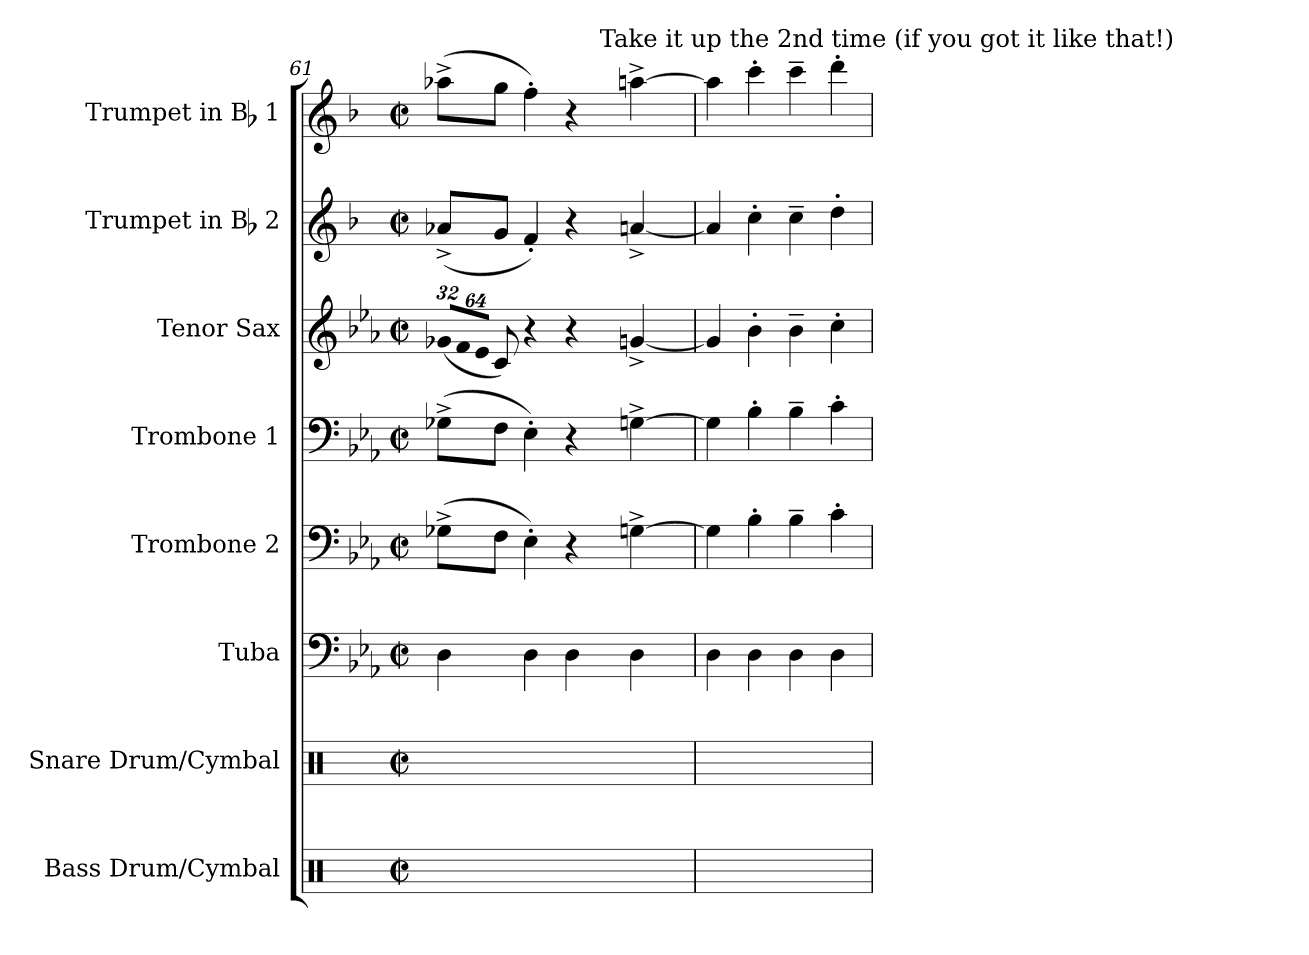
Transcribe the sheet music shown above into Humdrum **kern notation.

**kern	**kern	**kern	**kern	**kern	**kern	**kern	**kern
*part8	*part7	*part6	*part5	*part4	*part3	*part2	*part1
*staff8	*staff7	*staff6	*staff5	*staff4	*staff3	*staff2	*staff1
*I"Bass Drum/Cymbal	*I"Snare Drum/Cymbal	*I"Tuba	*I"Trombone 2	*I"Trombone 1	*I"Tenor Sax	*I"Trumpet in Bb 2	*I"Trumpet in Bb 1
*I'B.D./Cym	*I'S.D./Cym	*I'Tuba	*I'Tbn. 2	*I'Tbn. 1	*I'T. Sx.	*	*
*clefX	*clefX	*clefF4	*clefF4	*clefF4	*clefG2	*clefG2	*clefG2
*	*	*	*	*	*ITrd8c14	*ITrd1c2	*ITrd1c2
*k[]	*k[]	*k[b-e-a-]	*k[b-e-a-]	*k[b-e-a-]	*k[b-e-a-]	*k[b-e-a-]	*k[b-e-a-]
*C:	*C:	*E-:	*E-:	*E-:	*E-:	*E-:	*E-:
*M2/2	*M2/2	*M2/2	*M2/2	*M2/2	*M2/2	*M2/2	*M2/2
*met(c|)	*met(c|)	*met(c|)	*met(c|)	*met(c|)	*met(c|)	*met(c|)	*met(c|)
*	*	*	*	*	*Xbrackettup	*	*
=61	=61	=61	=61	=61	=61	=61	=61
!	!	!	!	!	!LO:N:vis=16	!	!
*	*	*	*	*	*	*	*^
4Ri\	4Ri\	4Di\	(8G-X^i\L	(8G-X^i\L	(512%21G-Xi/LL	(8g-X^i/L	(8gg-X^i\L	2ryy
!	!	!	!	!	!LO:N:vis=16	!	!	!
.	.	.	.	.	1024%43Fi/	.	.	.
!	!	!	!	!	!LO:N:vis=16	!	!	!
.	.	.	.	.	1024%43E-i/JJ	.	.	.
.	.	.	8Fi\J	8Fi\J	8Ci/)	8fi/J	8ffi\J	.
4Ri\	4Ri\	4Di\	4E-'i\)	4E-'i\)	4r	4e-'i/)	4ee-'i\)	.
4Ri\	4Ri\	4Di\	4r	4r	4r	4r	4r	16ryy
.	.	.	.	.	.	.	.	32ryy
.	.	.	.	.	.	.	.	256..ryy
!	!	!	!	!	!	!	!	!LO:TX:a:t=Take it up the 2nd time (if you got it like that!)
.	.	.	.	.	.	.	.	4ryy
4Ri\	4Ri\	4Di\	[>4Gn^i\	[>4Gn^i\	[<4Gn^i/	[<4gn^i/	[>4ggn^i\	.
.	.	.	.	.	.	.	.	8ryy
.	.	.	.	.	.	.	.	64ryy
.	.	.	.	.	.	.	.	128ryy
.	.	.	.	.	.	.	.	1024ryy
*	*	*	*	*	*	*	*v	*v
=62	=62	=62	=62	=62	=62	=62	=62
4Ri\	4Ri\	4Di\	4Gi\]	4Gi\]	4Gi/]	4gi/]	4ggi\]
4Ri\	4Ri\	4Di\	4B-'i\	4B-'i\	4B-'i\	4b-'i\	4bb-'i\
4Ri\	4Ri\	4Di\	4B-~i\	4B-~i\	4B-~i\	4b-~i\	4bb-~i\
4Ri\	4Ri\	4Di\	4c'i\	4c'i\	4c'i\	4cc'i\	4ccc'i\
=	=	=	=	=	=	=	=
*-	*-	*-	*-	*-	*-	*-	*-
